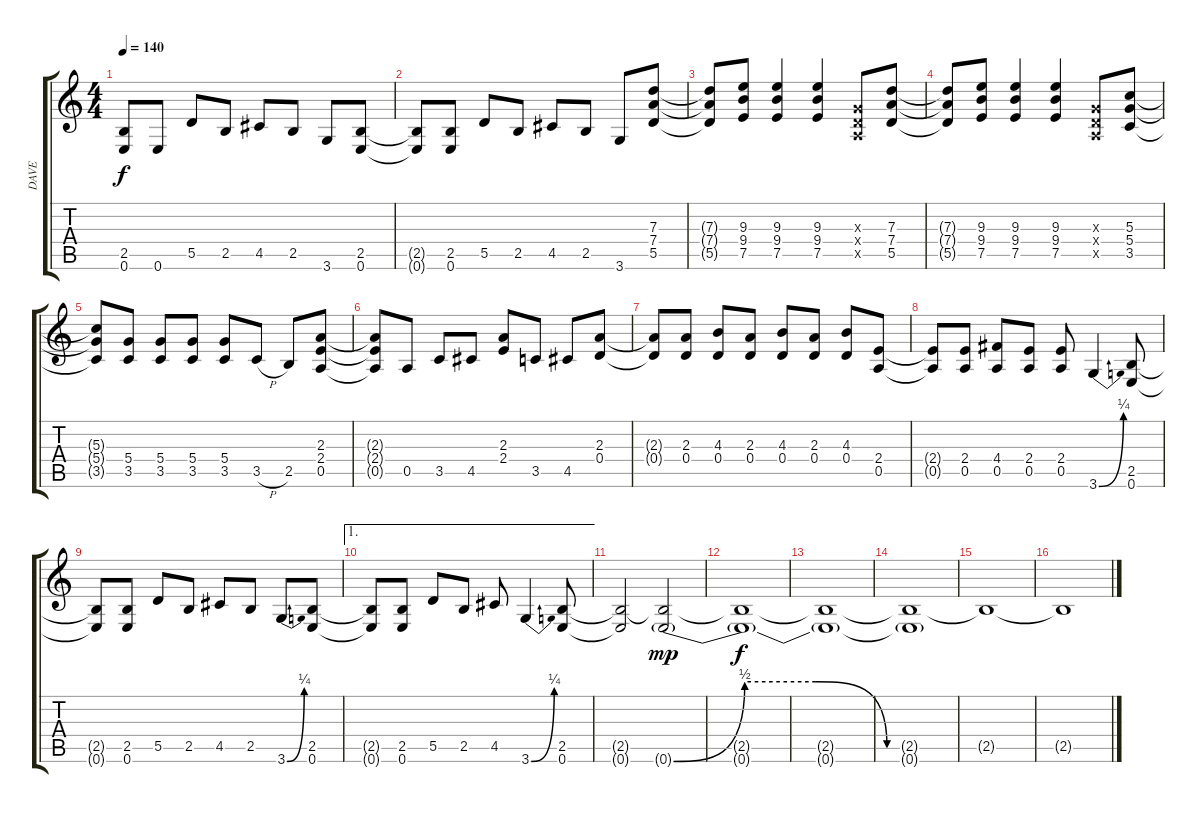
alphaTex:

\track ("DAVE" "DAVE") {instrument overdrivenguitar}
\staff {score tabs}
\tuning (E4 B3 G3 D3 A2 E2) {hide}
\ts (4 4)
\tempo 140
\clef g2
\ks c
(2.5{t} 0.6{t}).8{dy f} 0.6.8 5.5.8 2.5.8 4.5.8 2.5.8 3.6.8 (2.5 0.6).8 |
(2.5{t} 0.6{t}).8 (2.5 0.6).8 5.5.8 2.5.8 4.5.8 2.5.8 3.6.8 (7.3 7.4 5.5).8 |
(7.3{t} 7.4{t} 5.5{t}).8 (9.3 9.4 7.5).8 (9.3 9.4 7.5).4 (9.3 9.4 7.5).4 (0.3{x} 0.4{x} 0.5{x}).8 (7.3 7.4 5.5).8 |
(7.3{t} 7.4{t} 5.5{t}).8 (9.3 9.4 7.5).8 (9.3 9.4 7.5).4 (9.3 9.4 7.5).4 (0.3{x} 0.4{x} 0.5{x}).8 (5.3 5.4 3.5).8 |
(5.3{t} 5.4{t} 3.5{t}).8 (5.4 3.5).8 (5.4 3.5).8 (5.4 3.5).8 (5.4 3.5).8 3.5{h}.8 2.5.8 (2.3 2.4 0.5).8 |
(2.3{t} 2.4{t} 0.5{t}).8 0.5.8 3.5.8 4.5.8 (2.3 2.4).8 3.5.8 4.5.8 (2.3 0.4).8 |
(2.3{t} 0.4{t}).8 (2.3 0.4).8 (4.3 0.4).8 (2.3 0.4).8 (4.3 0.4).8 (2.3 0.4).8 (4.3 0.4).8 (2.4 0.5).8 |
(2.4{t} 0.5{t}).8 (2.4 0.5).8 (4.4 0.5).8 (2.4 0.5).8 (2.4 0.5).8 3.6{be (bend 0 0 60 1)}.4 (2.5 0.6).8 |
(2.5{t} 0.6{t}).8 (2.5 0.6).8 5.5.8 2.5.8 4.5.8 2.5.8 3.6{be (bend 0 0 60 1)}.8 (2.5 0.6).8 |
\ae 1
(2.5{t} 0.6{t}).8 (2.5 0.6).8 5.5.8 2.5.8 4.5.8 3.6{be (bend 0 0 60 1)}.4 (2.5 0.6).8 |
(2.5{t} 0.6{t}).2 (2.5{t} 0.6{be (custom 0 0 15 2 30 2 45 0 60 0) g}).2{dy mp} |
(2.5{t} 0.6{t}).1{dy f} |
(2.5{t} 0.6{t}).1 |
(2.5{t} 0.6{t}).1 |
2.5{t}.1 |
2.5{t}.1
